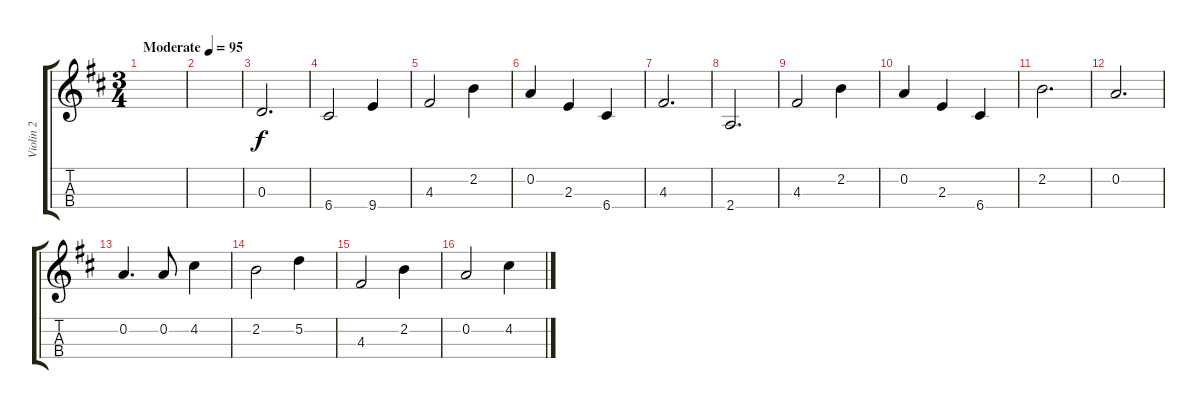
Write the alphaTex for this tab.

\track ("Violin 2" "Violin 2") {instrument stringensemble2}
\staff {score tabs}
\tuning (E5 A4 D4 G3) {hide}
\ts (3 4)
\tempo (95 "Moderate")
\clef g2
\ks d
|
|
0.3.2{d} |
6.4.2 9.4.4 |
4.3.2 2.2.4 |
0.2.4 2.3.4 6.4.4 |
4.3.2{d} |
2.4.2{d} |
4.3.2 2.2.4 |
0.2.4 2.3.4 6.4.4 |
2.2.2{d} |
0.2.2{d} |
0.2.4{d} 0.2.8 4.2.4 |
2.2.2 5.2.4 |
4.3.2 2.2.4 |
0.2.2 4.2.4
